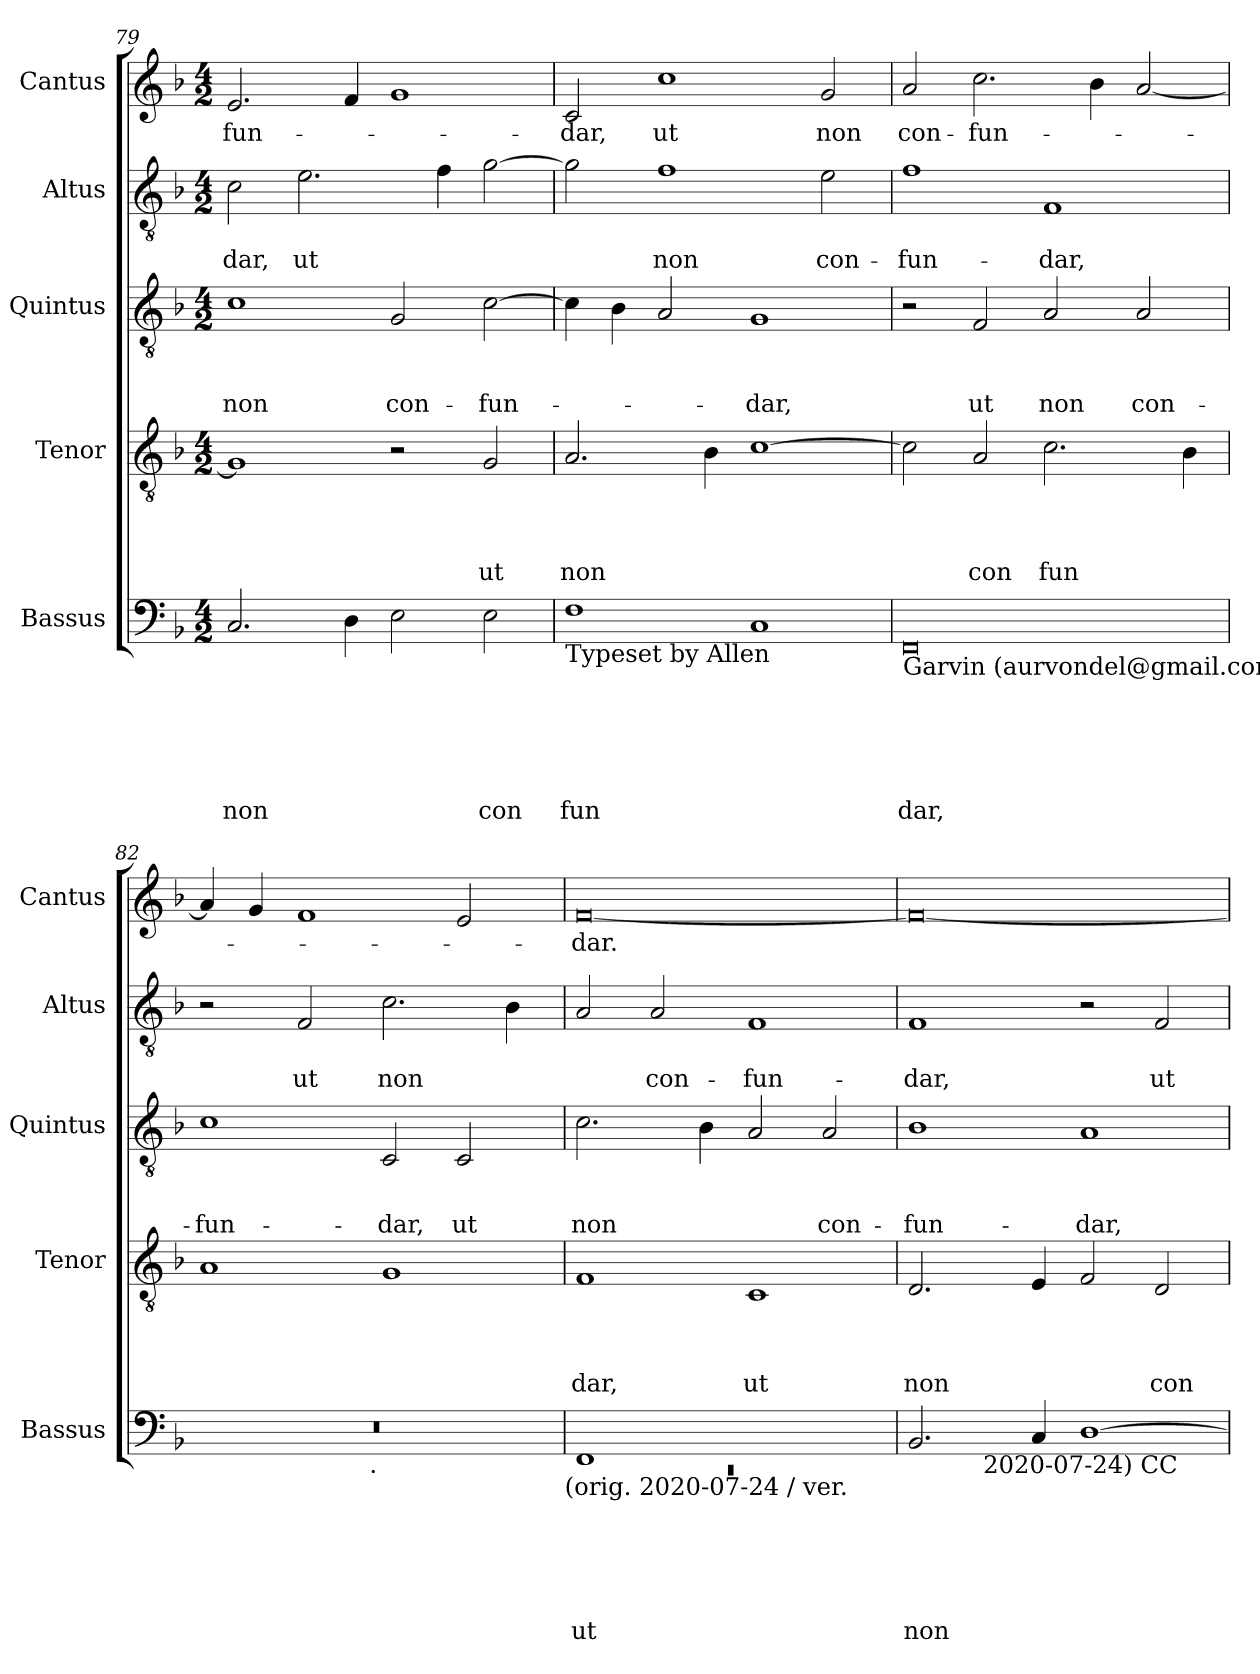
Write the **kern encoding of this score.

**kern	**text	**text	**text	**text	**text	**text	**kern	**text	**text	**text	**text	**kern	**text	**text	**text	**kern	**text	**text	**kern	**text
*part5	*part5	*part5	*part5	*part5	*part5	*part5	*part4	*part4	*part4	*part4	*part4	*part3	*part3	*part3	*part3	*part2	*part2	*part2	*part1	*part1
*staff5	*staff5	*staff5	*staff5	*staff5	*staff5	*staff5	*staff4	*staff4	*staff4	*staff4	*staff4	*staff3	*staff3	*staff3	*staff3	*staff2	*staff2	*staff2	*staff1	*staff1
*I"Bassus	*	*	*	*	*	*	*I"Tenor	*	*	*	*	*I"Quintus	*	*	*	*I"Altus	*	*	*I"Cantus	*
*I'Bassus	*	*	*	*	*	*	*I'Tenor	*	*	*	*	*I'Quintus	*	*	*	*I'Altus	*	*	*I'Cantus	*
!!LO:LB:g=z
*clefF4	*	*	*	*	*	*	*clefGv2	*	*	*	*	*clefGv2	*	*	*	*clefGv2	*	*	*clefG2	*
*k[b-]	*	*	*	*	*	*	*k[b-]	*	*	*	*	*k[b-]	*	*	*	*k[b-]	*	*	*k[b-]	*
*F:	*	*	*	*	*	*	*F:	*	*	*	*	*F:	*	*	*	*F:	*	*	*F:	*
*M4/2	*	*	*	*	*	*	*M4/2	*	*	*	*	*M4/2	*	*	*	*M4/2	*	*	*M4/2	*
=79	=79	=79	=79	=79	=79	=79	=79	=79	=79	=79	=79	=79	=79	=79	=79	=79	=79	=79	=79	=79
!	!	!	!	!	!	!LO:LY:b	!	!	!	!	!	!	!	!	!LO:LY:b	!	!	!LO:LY:b	!	!LO:LY:b
2.C/	.	.	.	.	.	non	1G]	.	.	.	.	1c	.	.	non	2c\	.	dar,	2.e/	fun-
!	!	!	!	!	!	!	!	!	!	!	!	!	!	!	!	!	!	!LO:LY:b	!	!
.	.	.	.	.	.	.	.	.	.	.	.	.	.	.	.	2.e\	.	ut	.	.
4D\	.	.	.	.	.	.	.	.	.	.	.	.	.	.	.	.	.	.	4f/	.
!	!	!	!	!	!	!	!	!	!	!	!	!	!	!	!LO:LY:b	!	!	!	!	!
2E\	.	.	.	.	.	.	2r	.	.	.	.	2G/	.	.	con-	.	.	.	1g	.
.	.	.	.	.	.	.	.	.	.	.	.	.	.	.	.	4f\	.	.	.	.
!	!	!	!	!	!	!LO:LY:b	!	!	!	!	!LO:LY:b	!	!	!	!LO:LY:b	!	!	!	!	!
2E\	.	.	.	.	.	con	2G/	.	.	.	ut	[>2c\	.	.	-fun-	[>2g\	.	.	.	.
=80	=80	=80	=80	=80	=80	=80	=80	=80	=80	=80	=80	=80	=80	=80	=80	=80	=80	=80	=80	=80
!LO:TX:b:t=Typeset by Allen	!	!	!	!	!	!	!	!	!	!	!	!	!	!	!	!	!	!	!	!
!	!	!	!	!	!	!LO:LY:b	!	!	!	!	!LO:LY:b	!	!	!	!	!	!	!	!	!LO:LY:b
1F	.	.	.	.	.	fun	2.A/	.	.	.	non	4c\]	.	.	.	2g\]	.	.	2c/	-dar,
.	.	.	.	.	.	.	.	.	.	.	.	4B-\	.	.	.	.	.	.	.	.
!	!	!	!	!	!	!	!	!	!	!	!	!	!	!	!	!	!	!LO:LY:b	!	!LO:LY:b
.	.	.	.	.	.	.	.	.	.	.	.	2A/	.	.	.	1f	.	non	1cc	ut
.	.	.	.	.	.	.	4B-\	.	.	.	.	.	.	.	.	.	.	.	.	.
!	!	!	!	!	!	!	!	!	!	!	!	!	!	!	!LO:LY:b	!	!	!	!	!
1C	.	.	.	.	.	.	[>1c	.	.	.	.	1G	.	.	-dar,	.	.	.	.	.
!	!	!	!	!	!	!	!	!	!	!	!	!	!	!	!	!	!	!LO:LY:b	!	!LO:LY:b
.	.	.	.	.	.	.	.	.	.	.	.	.	.	.	.	2e\	.	con-	2g/	non
=81	=81	=81	=81	=81	=81	=81	=81	=81	=81	=81	=81	=81	=81	=81	=81	=81	=81	=81	=81	=81
!LO:TX:b:t=Garvin (aurvondel@gmail.com)	!	!	!	!	!	!	!	!	!	!	!	!	!	!	!	!	!	!	!	!
!	!	!	!	!	!	!LO:LY:b	!	!	!	!	!	!	!	!	!	!	!	!LO:LY:b	!	!LO:LY:b
0FF	.	.	.	.	.	dar,	2c\]	.	.	.	.	2r	.	.	.	1f	.	-fun-	2a/	con-
!	!	!	!	!	!	!	!	!	!	!	!LO:LY:b	!	!	!	!LO:LY:b	!	!	!	!	!LO:LY:b
.	.	.	.	.	.	.	2A/	.	.	.	con	2F/	.	.	ut	.	.	.	2.cc\	-fun-
!	!	!	!	!	!	!	!	!	!	!	!LO:LY:b	!	!	!	!LO:LY:b	!	!	!LO:LY:b	!	!
.	.	.	.	.	.	.	2.c\	.	.	.	fun	2A/	.	.	non	1F	.	-dar,	.	.
.	.	.	.	.	.	.	.	.	.	.	.	.	.	.	.	.	.	.	4b-\	.
!	!	!	!	!	!	!	!	!	!	!	!	!	!	!	!LO:LY:b	!	!	!	!	!
.	.	.	.	.	.	.	.	.	.	.	.	2A/	.	.	con-	.	.	.	[<2a/	.
.	.	.	.	.	.	.	4B-\	.	.	.	.	.	.	.	.	.	.	.	.	.
=82	=82	=82	=82	=82	=82	=82	=82	=82	=82	=82	=82	=82	=82	=82	=82	=82	=82	=82	=82	=82
!	!	!	!	!	!	!	!	!	!	!	!	!	!	!	!LO:LY:b	!	!	!	!	!
*^	*	*	*	*	*	*	*	*	*	*	*	*	*	*	*	*	*	*	*	*
0r	2ryy	.	.	.	.	.	.	1A	.	.	.	.	1c	.	.	-fun-	2r	.	.	4a/]	.
.	.	.	.	.	.	.	.	.	.	.	.	.	.	.	.	.	.	.	.	4g/	.
!	!	!	!	!	!	!	!	!	!	!	!	!	!	!	!	!	!	!	!LO:LY:b	!	!
.	4...ryy	.	.	.	.	.	.	.	.	.	.	.	.	.	.	.	2F/	.	ut	1f	.
!	!LO:TX:b:t=.	!	!	!	!	!	!	!	!	!	!	!	!	!	!	!	!	!	!	!	!
.	1ryy	.	.	.	.	.	.	.	.	.	.	.	.	.	.	.	.	.	.	.	.
!	!	!	!	!	!	!	!	!	!	!	!	!	!	!	!	!LO:LY:b	!	!	!LO:LY:b	!	!
.	.	.	.	.	.	.	.	1G	.	.	.	.	2C/	.	.	-dar,	2.c\	.	non	.	.
!	!	!	!	!	!	!	!	!	!	!	!	!	!	!	!	!LO:LY:b	!	!	!	!	!
.	.	.	.	.	.	.	.	.	.	.	.	.	2C/	.	.	ut	.	.	.	2e/	.
.	.	.	.	.	.	.	.	.	.	.	.	.	.	.	.	.	4B-\	.	.	.	.
.	32ryy	.	.	.	.	.	.	.	.	.	.	.	.	.	.	.	.	.	.	.	.
!LO:TX:b:t=(orig. 2020-07-24 / ver.	!	!	!	!	!	!	!	!	!	!	!	!	!	!	!	!	!	!	!	!	!
=83	=83	=83	=83	=83	=83	=83	=83	=83	=83	=83	=83	=83	=83	=83	=83	=83	=83	=83	=83	=83	=83
!	!LO:N:vis=1	!	!	!	!	!	!LO:LY:b	!	!	!	!	!LO:LY:b	!	!	!	!LO:LY:b	!	!	!	!	!LO:LY:b
*	*^	*	*	*	*	*	*	*	*	*	*	*	*	*	*	*	*	*	*	*	*
0ryy	0rEE	1FF	.	.	.	.	.	ut	1F	.	.	.	dar,	2.c\	.	.	non	2A/	.	.	[<0f	-dar.
!	!	!	!	!	!	!	!	!	!	!	!	!	!	!	!	!	!	!	!	!LO:LY:b	!	!
.	.	.	.	.	.	.	.	.	.	.	.	.	.	.	.	.	.	2A/	.	con-	.	.
.	.	.	.	.	.	.	.	.	.	.	.	.	.	4B-\	.	.	.	.	.	.	.	.
!	!	!	!	!	!	!	!	!	!	!	!	!	!LO:LY:b	!	!	!	!	!	!	!LO:LY:b	!	!
.	.	1ryy	.	.	.	.	.	.	1C	.	.	.	ut	2A/	.	.	.	1F	.	-fun-	.	.
!	!	!	!	!	!	!	!	!	!	!	!	!	!	!	!	!	!LO:LY:b	!	!	!	!	!
.	.	.	.	.	.	.	.	.	.	.	.	.	.	2A/	.	.	con-	.	.	.	.	.
*v	*v	*v	*	*	*	*	*	*	*	*	*	*	*	*	*	*	*	*	*	*	*	*
=84	=84	=84	=84	=84	=84	=84	=84	=84	=84	=84	=84	=84	=84	=84	=84	=84	=84	=84	=84	=84
!	!	!	!	!	!	!LO:LY:b	!	!	!	!	!LO:LY:b	!	!	!	!LO:LY:b	!	!	!LO:LY:b	!	!
*^	*	*	*	*	*	*	*	*	*	*	*	*	*	*	*	*	*	*	*	*
2.BB-/	2ryy	.	.	.	.	.	non	2.D/	.	.	.	non	1B-	.	.	-fun-	1F	.	-dar,	0f_	.
!	!LO:TX:b:t=2020-07-24) CC	!	!	!	!	!	!	!	!	!	!	!	!	!	!	!	!	!	!	!	!
.	1.ryy	.	.	.	.	.	.	.	.	.	.	.	.	.	.	.	.	.	.	.	.
4C/	.	.	.	.	.	.	.	4E/	.	.	.	.	.	.	.	.	.	.	.	.	.
!	!	!	!	!	!	!	!	!	!	!	!	!	!	!	!	!LO:LY:b	!	!	!	!	!
[>1D	.	.	.	.	.	.	.	2F/	.	.	.	.	1A	.	.	-dar,	2r	.	.	.	.
!	!	!	!	!	!	!	!	!	!	!	!	!LO:LY:b	!	!	!	!	!	!	!LO:LY:b	!	!
.	.	.	.	.	.	.	.	2D/	.	.	.	con	.	.	.	.	2F/	.	ut	.	.
*v	*v	*	*	*	*	*	*	*	*	*	*	*	*	*	*	*	*	*	*	*	*
=	=	=	=	=	=	=	=	=	=	=	=	=	=	=	=	=	=	=	=	=
*-	*-	*-	*-	*-	*-	*-	*-	*-	*-	*-	*-	*-	*-	*-	*-	*-	*-	*-	*-	*-
